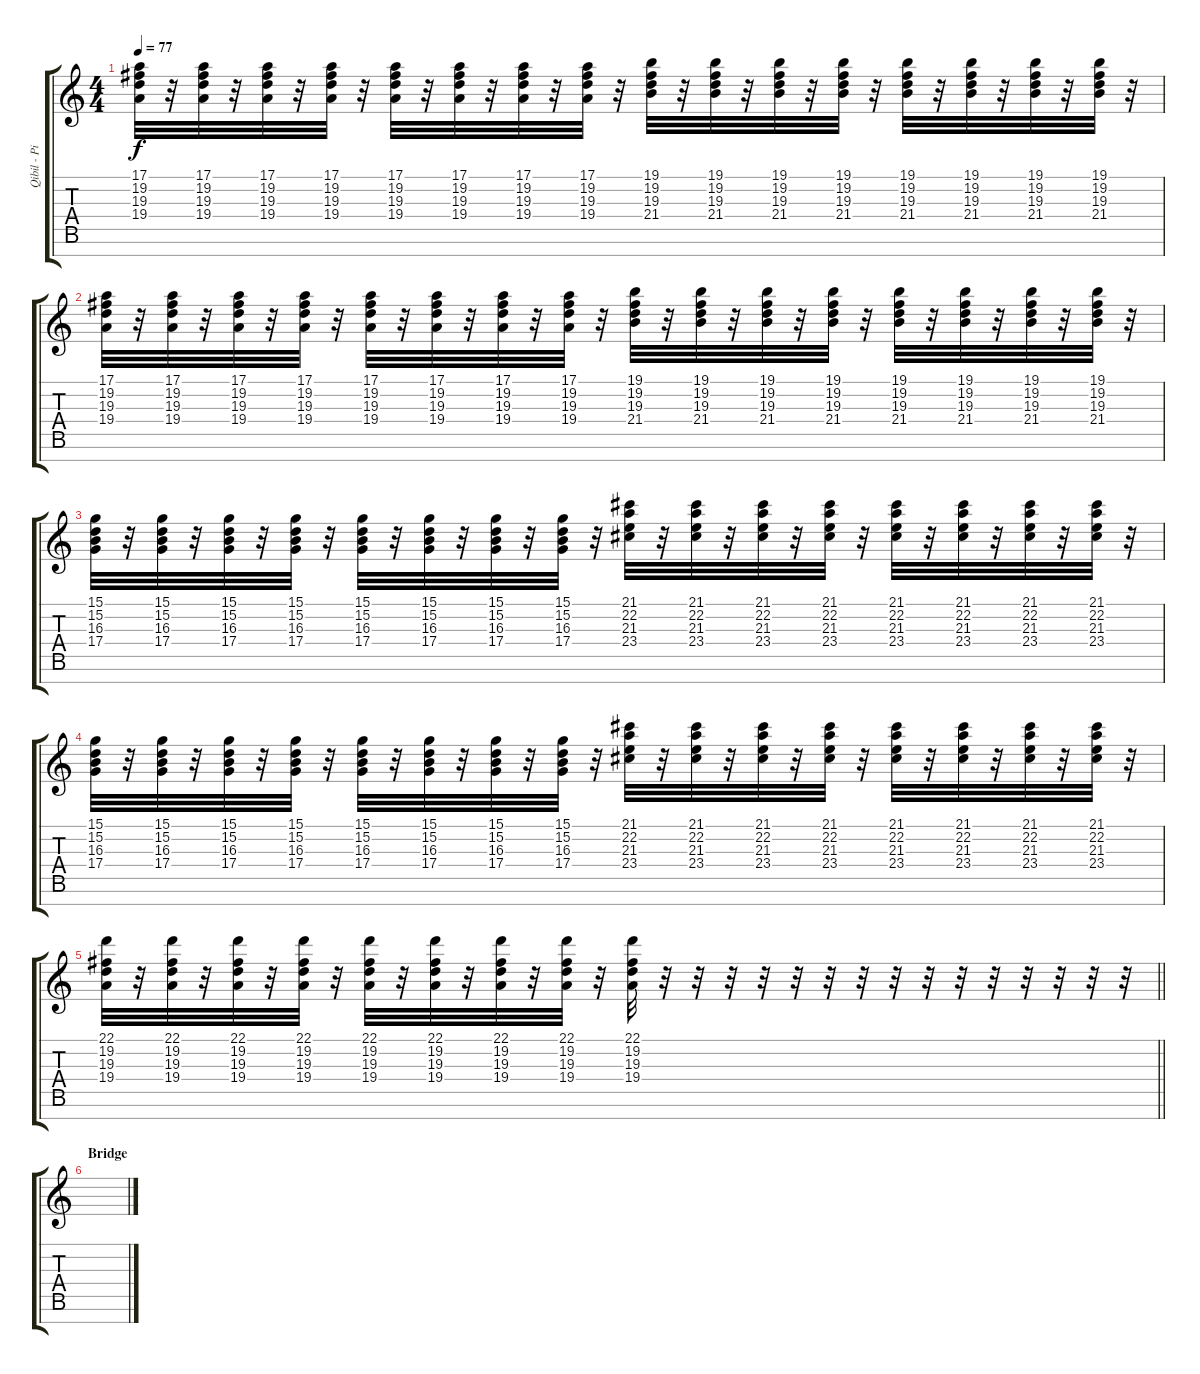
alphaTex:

\track ("Qibil - Piano" "Qibil - Pi") {instrument honkytonkpiano}
\staff {score tabs}
\tuning (E4 B3 G3 D3 A2 E2 B1) {hide}
\ts (4 4)
\tempo 77
\clef g2
\ks c
(17.1 19.2 19.3 19.4).32{dy f} r.32 (17.1 19.2 19.3 19.4).32 r.32 (17.1 19.2 19.3 19.4).32 r.32 (17.1 19.2 19.3 19.4).32 r.32 (17.1 19.2 19.3 19.4).32 r.32 (17.1 19.2 19.3 19.4).32 r.32 (17.1 19.2 19.3 19.4).32 r.32 (17.1 19.2 19.3 19.4).32 r.32 (19.1 19.2 19.3 21.4).32 r.32 (19.1 19.2 19.3 21.4).32 r.32 (19.1 19.2 19.3 21.4).32 r.32 (19.1 19.2 19.3 21.4).32 r.32 (19.1 19.2 19.3 21.4).32 r.32 (19.1 19.2 19.3 21.4).32 r.32 (19.1 19.2 19.3 21.4).32 r.32 (19.1 19.2 19.3 21.4).32 r.32 |
(17.1 19.2 19.3 19.4).32 r.32 (17.1 19.2 19.3 19.4).32 r.32 (17.1 19.2 19.3 19.4).32 r.32 (17.1 19.2 19.3 19.4).32 r.32 (17.1 19.2 19.3 19.4).32 r.32 (17.1 19.2 19.3 19.4).32 r.32 (17.1 19.2 19.3 19.4).32 r.32 (17.1 19.2 19.3 19.4).32 r.32 (19.1 19.2 19.3 21.4).32 r.32 (19.1 19.2 19.3 21.4).32 r.32 (19.1 19.2 19.3 21.4).32 r.32 (19.1 19.2 19.3 21.4).32 r.32 (19.1 19.2 19.3 21.4).32 r.32 (19.1 19.2 19.3 21.4).32 r.32 (19.1 19.2 19.3 21.4).32 r.32 (19.1 19.2 19.3 21.4).32 r.32 |
(15.1 15.2 16.3 17.4).32 r.32 (15.1 15.2 16.3 17.4).32 r.32 (15.1 15.2 16.3 17.4).32 r.32 (15.1 15.2 16.3 17.4).32 r.32 (15.1 15.2 16.3 17.4).32 r.32 (15.1 15.2 16.3 17.4).32 r.32 (15.1 15.2 16.3 17.4).32 r.32 (15.1 15.2 16.3 17.4).32 r.32 (21.1 22.2 21.3 23.4).32 r.32 (21.1 22.2 21.3 23.4).32 r.32 (21.1 22.2 21.3 23.4).32 r.32 (21.1 22.2 21.3 23.4).32 r.32 (21.1 22.2 21.3 23.4).32 r.32 (21.1 22.2 21.3 23.4).32 r.32 (21.1 22.2 21.3 23.4).32 r.32 (21.1 22.2 21.3 23.4).32 r.32 |
(15.1 15.2 16.3 17.4).32 r.32 (15.1 15.2 16.3 17.4).32 r.32 (15.1 15.2 16.3 17.4).32 r.32 (15.1 15.2 16.3 17.4).32 r.32 (15.1 15.2 16.3 17.4).32 r.32 (15.1 15.2 16.3 17.4).32 r.32 (15.1 15.2 16.3 17.4).32 r.32 (15.1 15.2 16.3 17.4).32 r.32 (21.1 22.2 21.3 23.4).32 r.32 (21.1 22.2 21.3 23.4).32 r.32 (21.1 22.2 21.3 23.4).32 r.32 (21.1 22.2 21.3 23.4).32 r.32 (21.1 22.2 21.3 23.4).32 r.32 (21.1 22.2 21.3 23.4).32 r.32 (21.1 22.2 21.3 23.4).32 r.32 (21.1 22.2 21.3 23.4).32 r.32 |
\barLineRight lightlight
(22.1 19.2 19.3 19.4).32 r.32 (22.1 19.2 19.3 19.4).32 r.32 (22.1 19.2 19.3 19.4).32 r.32 (22.1 19.2 19.3 19.4).32 r.32 (22.1 19.2 19.3 19.4).32 r.32 (22.1 19.2 19.3 19.4).32 r.32 (22.1 19.2 19.3 19.4).32 r.32 (22.1 19.2 19.3 19.4).32 r.32 (22.1 19.2 19.3 19.4).32 r.32 r.32 r.32 r.32 r.32 r.32 r.32 r.32 r.32 r.32 r.32 r.32 r.32 r.32 r.32 |
\section ("" "Bridge")
